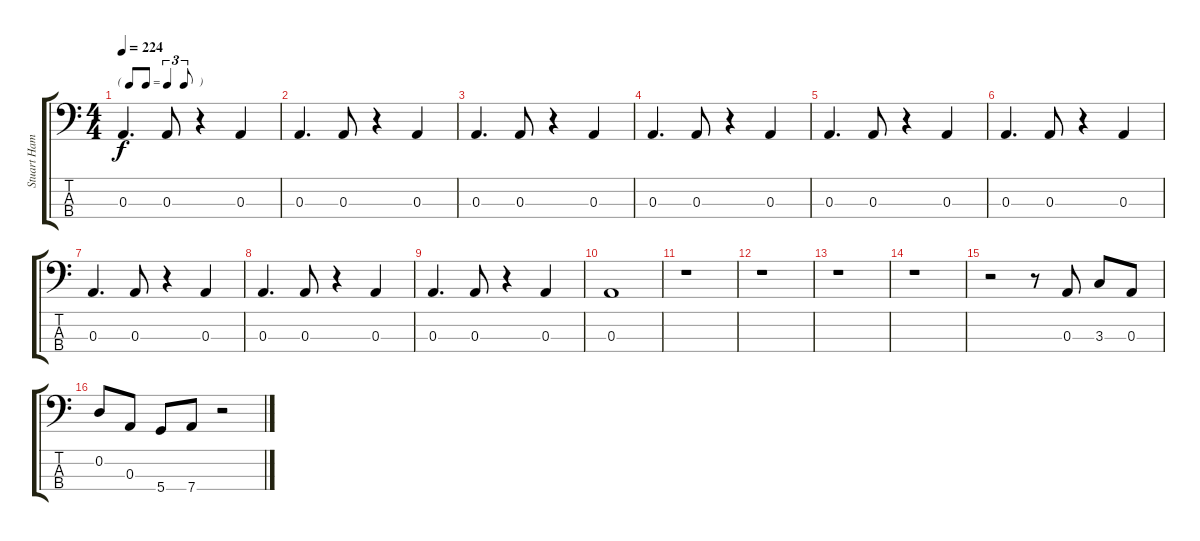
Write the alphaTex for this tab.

\track ("Stuart Hamm" "Stuart Ham") {instrument electricbasspick}
\staff {score tabs}
\tuning (G2 D2 A1 D1) {hide}
\ts (4 4)
\tf triplet8th
\tempo 224
\clef f4
\ks c
0.3.4{d dy f} 0.3.8 r.4 0.3.4 |
0.3.4{d} 0.3.8 r.4 0.3.4 |
0.3.4{d} 0.3.8 r.4 0.3.4 |
0.3.4{d} 0.3.8 r.4 0.3.4 |
0.3.4{d} 0.3.8 r.4 0.3.4 |
0.3.4{d} 0.3.8 r.4 0.3.4 |
0.3.4{d} 0.3.8 r.4 0.3.4 |
0.3.4{d} 0.3.8 r.4 0.3.4 |
0.3.4{d} 0.3.8 r.4 0.3.4 |
0.3.1 |
r.1 |
r.1 |
r.1 |
r.1 |
r.2 r.8 0.3.8 3.3.8 0.3.8 |
0.2.8 0.3.8 5.4.8 7.4.8 r.2
